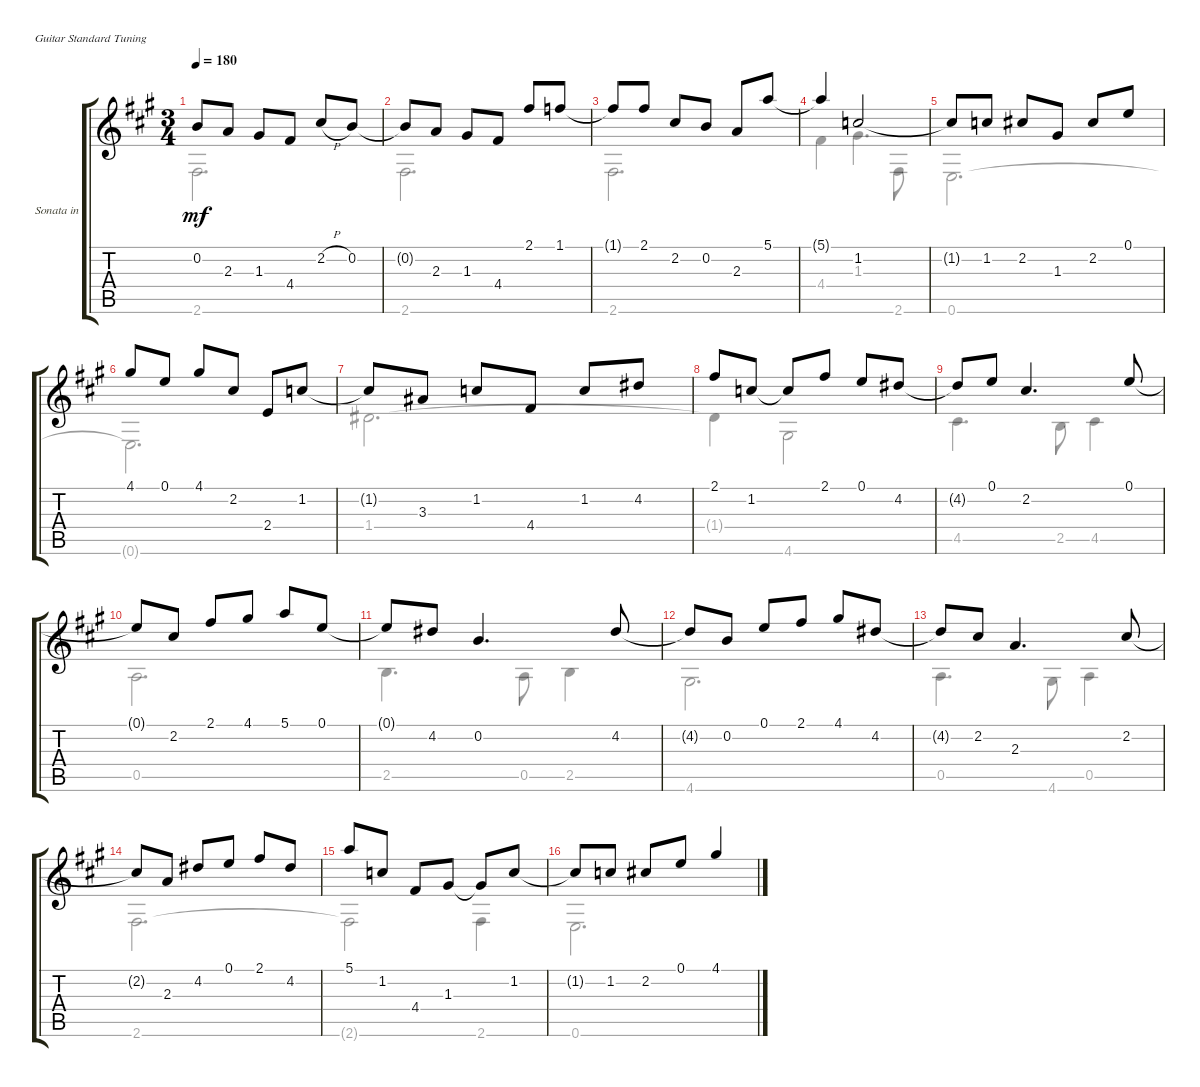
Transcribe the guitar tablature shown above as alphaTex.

\bracketExtendMode groupsimilarinstruments
\firstSystemTrackNameOrientation horizontal
\otherSystemsTrackNameOrientation horizontal
\track ("Sonata in F# - Courante" "Sonata in ") {instrument acousticguitarnylon}
\staff {score tabs}
\tuning (E4 B3 G3 D3 A2 E2)
\voice
\ts (3 4)
\tempo 180
\clef g2
\ks a
0.2{t}.8{dy mf} 2.3.8 1.3.8 4.4.8 2.2{h}.8 0.2.8 |
0.2{t}.8 2.3.8 1.3.8 4.4.8 2.1.8 1.1.8 |
1.1{t}.8 2.1.8 2.2.8 0.2.8 2.3.8 5.1.8 |
5.1{t}.4 1.2.2 |
1.2{t}.8 1.2.8 2.2.8 1.3.8 2.2.8 0.1.8 |
4.1.8 0.1.8 4.1.8 2.2.8 2.4.8 1.2.8 |
1.2{t}.8 3.3.8 1.2.8 4.4.8 1.2.8 4.2.8 |
2.1.8 1.2.8 1.2{t}.8 2.1.8 0.1.8 4.2.8 |
4.2{t}.8 0.1.8 2.2.4{d} 0.1.8 |
0.1{t}.8 2.2.8 2.1.8 4.1.8 5.1.8 0.1.8 |
0.1{t}.8 4.2.8 0.2.4{d} 4.2.8 |
4.2{t}.8 0.2.8 0.1.8 2.1.8 4.1.8 4.2.8 |
4.2{t}.8 2.2.8 2.3.4{d} 2.2.8 |
2.2{t}.8 2.3.8 4.2.8 0.1.8 2.1.8 4.2.8 |
5.1.8 1.2.8 4.4.8 1.3.8 1.3{t}.8 1.2.8 |
1.2{t}.8 1.2.8 2.2.8 0.1.8 4.1.4
\voice
\clef g2
\ottava regular
\simile none
\ks a
2.6.2{d dy mf} |
2.6.2{d} |
2.6.2{d} |
4.4.4 1.3.4{d} 2.6.8 |
0.6.2{d} |
0.6{t}.2{d} |
1.4.2{d} |
1.4{t}.4 4.6.2 |
4.5.4{d} 2.5.8 4.5.4 |
0.5.2{d} |
2.5.4{d} 0.5.8 2.5.4 |
4.6.2{d} |
0.5.4{d} 4.6.8 0.5.4 |
2.6.2{d} |
2.6{t}.2 2.6.4 |
0.6.2{d}
